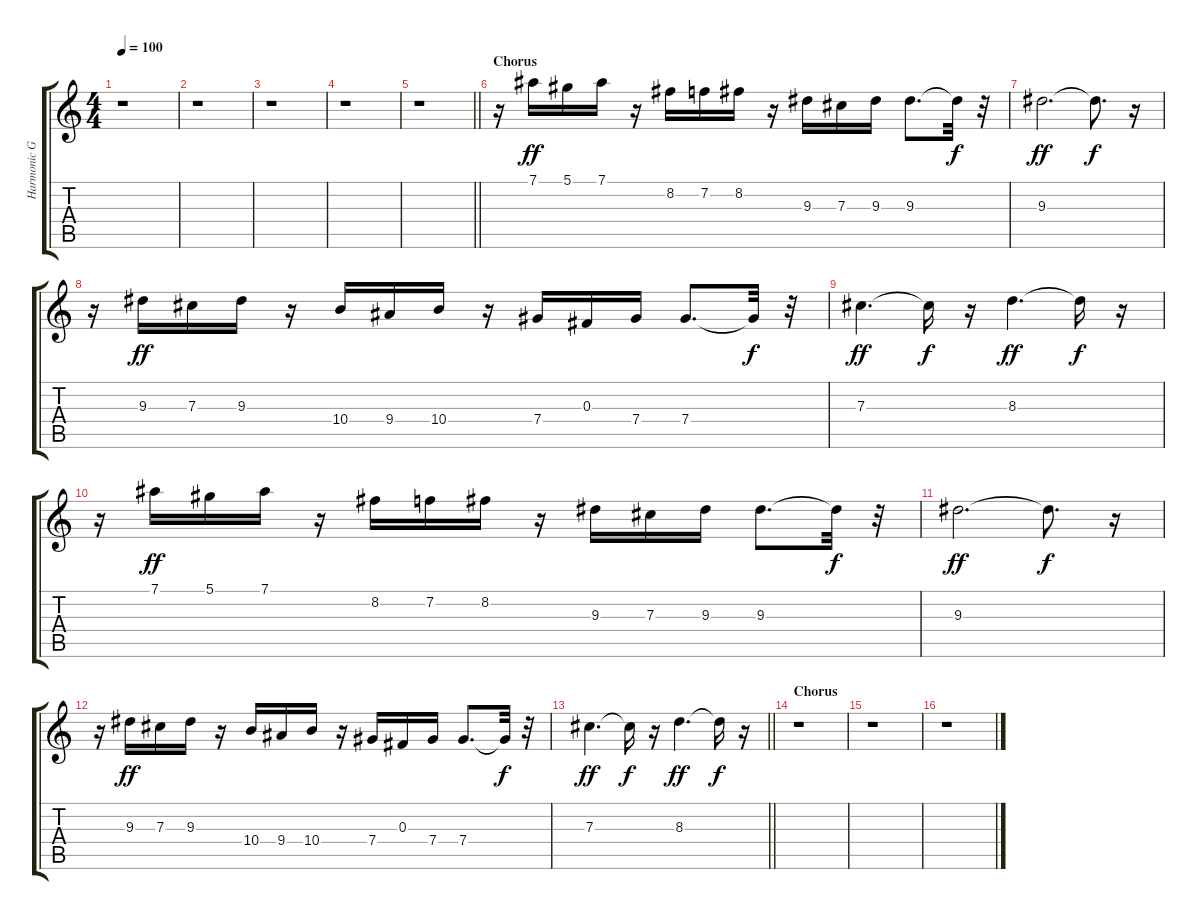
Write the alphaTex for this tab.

\track ("Harmonic Guitar" "Harmonic G") {instrument distortionguitar}
\staff {score tabs}
\tuning (Eb4 Bb3 Gb3 Db3 Ab2 Eb2) {hide}
\ts (4 4)
\tempo 100
\clef g2
\ks c
r.1{dy f} |
r.1 |
r.1 |
r.1 |
\barLineRight lightlight
r.1 |
\section ("" "Chorus")
r.16 7.1.16{dy ff} 5.1.16 7.1.16 r.16 8.2.16 7.2.16 8.2.16 r.16 9.3.16 7.3.16 9.3.16 9.3.8{d} 9.3{t}.32{dy f} r.32 |
9.3.2{d dy ff} 9.3{t}.8{d dy f} r.16 |
r.16 9.3.16{dy ff} 7.3.16 9.3.16 r.16 10.4.16 9.4.16 10.4.16 r.16 7.4.16 0.3.16 7.4.16 7.4.8{d} 7.4{t}.32{dy f} r.32 |
7.3.4{d dy ff} 7.3{t}.16{dy f} r.16 8.3.4{d dy ff} 8.3{t}.16{dy f} r.16 |
r.16 7.1.16{dy ff} 5.1.16 7.1.16 r.16 8.2.16 7.2.16 8.2.16 r.16 9.3.16 7.3.16 9.3.16 9.3.8{d} 9.3{t}.32{dy f} r.32 |
9.3.2{d dy ff} 9.3{t}.8{d dy f} r.16 |
r.16 9.3.16{dy ff} 7.3.16 9.3.16 r.16 10.4.16 9.4.16 10.4.16 r.16 7.4.16 0.3.16 7.4.16 7.4.8{d} 7.4{t}.32{dy f} r.32 |
\barLineRight lightlight
7.3.4{d dy ff} 7.3{t}.16{dy f} r.16 8.3.4{d dy ff} 8.3{t}.16{dy f} r.16 |
\section ("" "Chorus")
r.1 |
r.1 |
r.1
